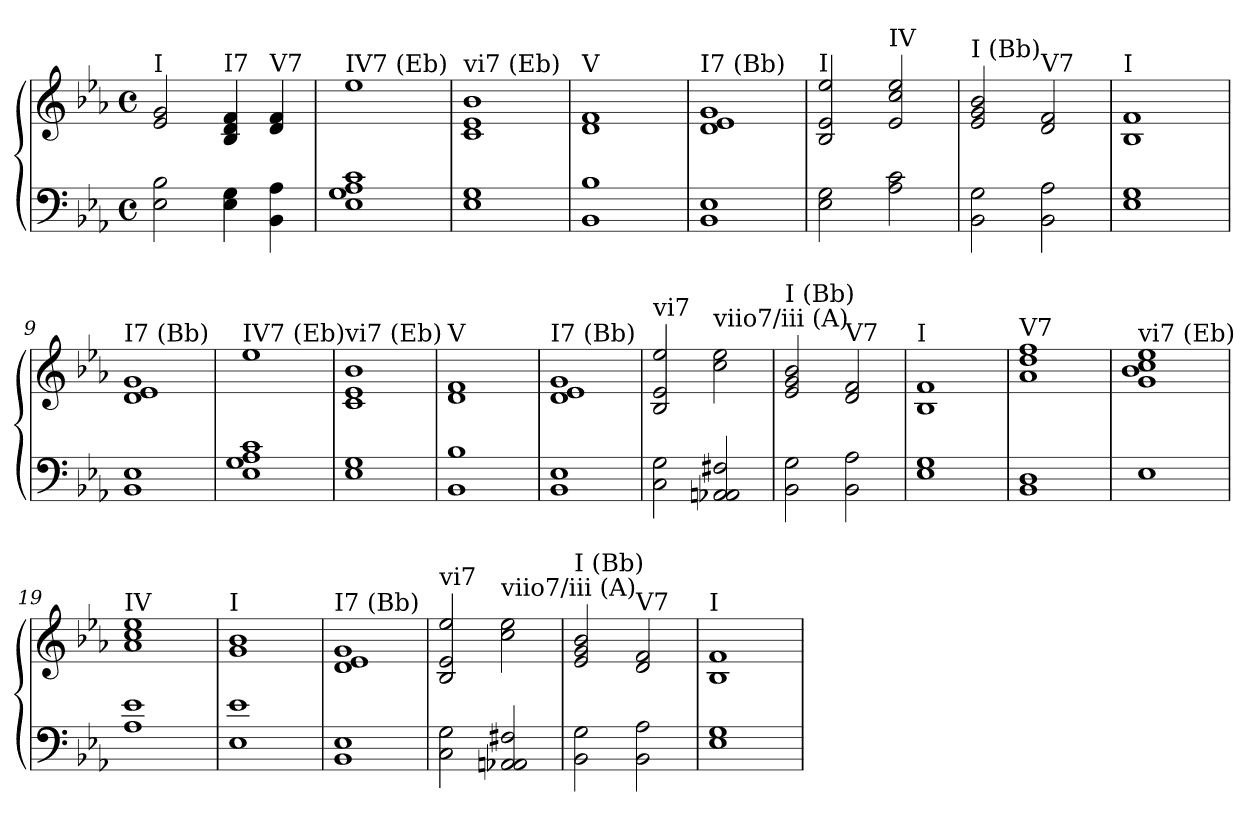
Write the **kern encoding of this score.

**kern	**kern
*part2	*part1
*staff2	*staff1
*clefF4	*clefG2
*k[b-e-a-]	*k[b-e-a-]
*E-:	*E-:
*M4/4	*M4/4
*met(c)	*met(c)
=1	=1
!	!LO:TX:a:t=I
2E- 2B-	2e- 2g
!	!LO:TX:a:t=I7
4E- 4G	4B- 4d 4f
!	!LO:TX:a:t=V7
4BB- 4A-	4d 4f
=2	=2
!	!LO:TX:a:t=IV7 (Eb)
1E- 1G 1A- 1c	1ee-
=3	=3
!	!LO:TX:a:t=vi7 (Eb)
1E- 1G	1c 1e- 1b-
=4	=4
!	!LO:TX:a:t=V
1BB- 1B-	1d 1f
=5	=5
!	!LO:TX:a:t=I7 (Bb)
1BB- 1E-	1d 1e- 1g
=6	=6
!	!LO:TX:a:t=I
2E- 2G	2B- 2e- 2ee-
!	!LO:TX:a:t=IV
2A- 2c	2e- 2cc 2ee-
=7	=7
!	!LO:TX:a:t=I (Bb)
2BB- 2G	2e- 2g 2b-
!	!LO:TX:a:t=V7
2BB- 2A-	2d 2f
=8	=8
!	!LO:TX:a:t=I
1E- 1G	1B- 1f
=9	=9
!	!LO:TX:a:t=I7 (Bb)
1BB- 1E-	1d 1e- 1g
=10	=10
!	!LO:TX:a:t=IV7 (Eb)
1E- 1G 1A- 1c	1ee-
=11	=11
!	!LO:TX:a:t=vi7 (Eb)
1E- 1G	1c 1e- 1b-
=12	=12
!	!LO:TX:a:t=V
1BB- 1B-	1d 1f
=13	=13
!	!LO:TX:a:t=I7 (Bb)
1BB- 1E-	1d 1e- 1g
=14	=14
!	!LO:TX:a:t=vi7
2C 2G	2B- 2e- 2ee-
!	!LO:TX:a:t=viio7/iii (A)
2AA-X 2AAn 2F#X	2cc 2ee-
=15	=15
!	!LO:TX:a:t=I (Bb)
2BB- 2G	2e- 2g 2b-
!	!LO:TX:a:t=V7
2BB- 2A-	2d 2f
=16	=16
!	!LO:TX:a:t=I
1E- 1G	1B- 1f
=17	=17
!	!LO:TX:a:t=V7
1BB- 1D	1a- 1dd 1ff
=18	=18
!	!LO:TX:a:t=vi7 (Eb)
1E-	1g 1b- 1cc 1ee-
=19	=19
!	!LO:TX:a:t=IV
1A- 1e-	1a- 1cc 1ee-
=20	=20
!	!LO:TX:a:t=I
1E- 1e-	1g 1b-
=21	=21
!	!LO:TX:a:t=I7 (Bb)
1BB- 1E-	1d 1e- 1g
=22	=22
!	!LO:TX:a:t=vi7
2C 2G	2B- 2e- 2ee-
!	!LO:TX:a:t=viio7/iii (A)
2AA-X 2AAn 2F#X	2cc 2ee-
=23	=23
!	!LO:TX:a:t=I (Bb)
2BB- 2G	2e- 2g 2b-
!	!LO:TX:a:t=V7
2BB- 2A-	2d 2f
=24	=24
!	!LO:TX:a:t=I
1E- 1G	1B- 1f
=	=
*-	*-
